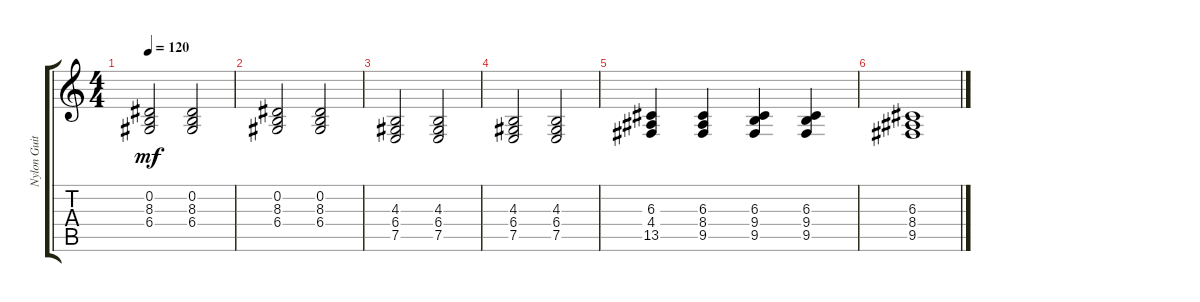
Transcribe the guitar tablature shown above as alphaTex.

\track ("Nylon Guitar" "Nylon Guit") {instrument brightacousticpiano}
\staff {score tabs}
\tuning (E4 B3 G3 D3 A2 E2) {hide}
\ts (4 4)
\tempo 120
\clef g2
\ks c
(0.2 8.3 6.4).2{dy mf} (0.2 8.3 6.4).2 |
(0.2 8.3 6.4).2 (0.2 8.3 6.4).2 |
(4.3 6.4 7.5).2 (4.3 6.4 7.5).2 |
(4.3 6.4 7.5).2 (4.3 6.4 7.5).2 |
(6.3 4.4 13.5).4 (6.3 8.4 9.5).4 (6.3 9.4 9.5).4 (6.3 9.4 9.5).4 |
(6.3 8.4 9.5).1
